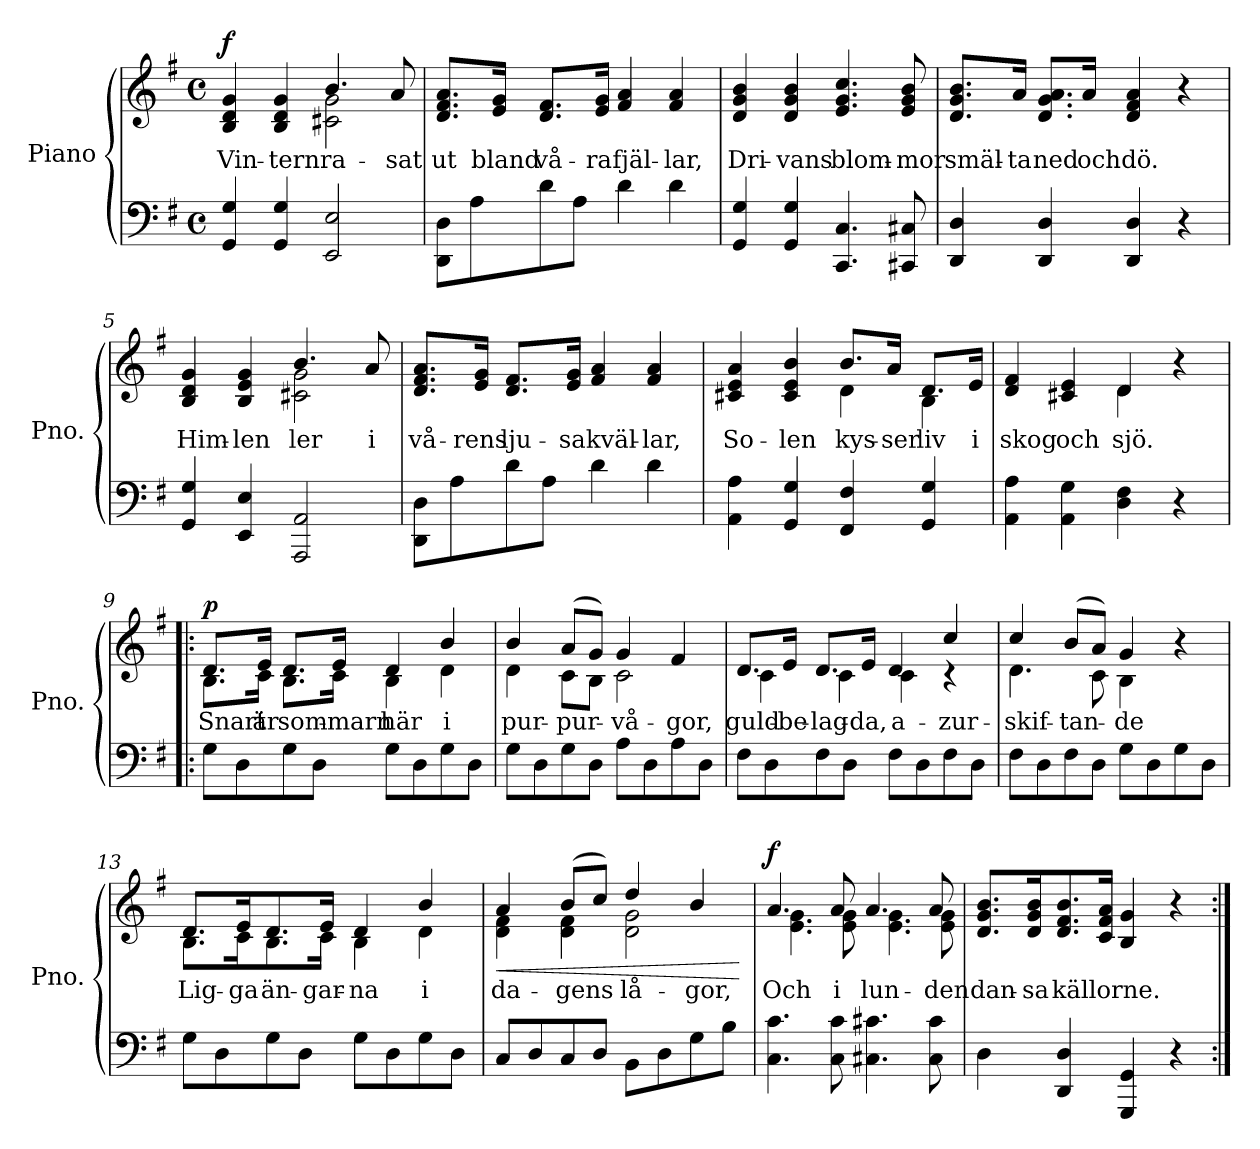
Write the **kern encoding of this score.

**kern	**kern	**text	**dynam
*part1	*part1	*part1	*part1
*staff2	*staff1	*staff1	*staff1/2
*I"Piano	*	*	*
*I'Pno.	*	*	*
*clefF4	*clefG2	*	*
*k[f#]	*k[f#]	*	*
*M4/4	*M4/4	*	*
*met(c)	*met(c)	*	*
=1	=1	=1	=1
!	!LO:TX:a:B:t=Marsch	!	!
!	!	!LO:LY:b	!LO:DY:a
*	*^	*	*
4GG/ 4G/	4B/ 4d/ 4g/	2ryy	Vin-	f
!	!	!	!LO:LY:b	!
4GG/ 4G/	4B/ 4d/ 4g/	.	-tern	.
!	!	!	!LO:LY:b	!
2EE/ 2E/	4.b/	2c#X\ 2g\	ra-	.
!	!	!	!LO:LY:b	!
.	8a/	.	-sat	.
*	*v	*v	*	*
=2	=2	=2	=2
!	!	!LO:LY:b	!
8DD\ 8D\L	8.d/ 8.f#/ 8.a/L	ut	.
8A\	.	.	.
!	!	!LO:LY:b	!
.	16e/ 16g/Jk	bland	.
!	!	!LO:LY:b	!
8d\	8.d/ 8.f#/L	vå-	.
8A\J	.	.	.
!	!	!LO:LY:b	!
.	16e/ 16g/Jk	-ra	.
!	!	!LO:LY:b	!
4d\	4f#/ 4a/	fjäl-	.
!	!	!LO:LY:b	!
4d\	4f#/ 4a/	-lar,	.
=3	=3	=3	=3
!	!	!LO:LY:b	!
4GG/ 4G/	4d/ 4g/ 4b/	Dri-	.
!	!	!LO:LY:b	!
4GG/ 4G/	4d/ 4g/ 4b/	-vans	.
!	!	!LO:LY:b	!
4.CC/ 4.C/	4.e/ 4.g/ 4.cc/	blom-	.
!	!	!LO:LY:b	!
8CC#X/ 8C#X/	8e/ 8g/ 8b/	-mor	.
=4	=4	=4	=4
!	!	!LO:LY:b	!
4DD/ 4D/	8.d/ 8.g/ 8.b/L	smäl-	.
!	!	!LO:LY:b	!
.	16a/Jk	-ta	.
!	!	!LO:LY:b	!
4DD/ 4D/	8.d/ 8.g/ 8.a/L	ned	.
!	!	!LO:LY:b	!
.	16a/Jk	och	.
!	!	!LO:LY:b	!
4DD/ 4D/	4d/ 4f#/ 4a/	dö.	.
4r	4r	.	.
!!LO:LB:g=z
=5	=5	=5	=5
!	!	!LO:LY:b	!
*	*^	*	*
4GG/ 4G/	4B/ 4d/ 4g/	2ryy	Him-	.
!	!	!	!LO:LY:b	!
4EE/ 4E/	4B/ 4e/ 4g/	.	-len	.
!	!	!	!LO:LY:b	!
2AAA/ 2AA/	4.b/	2c#X\ 2g\	ler	.
!	!	!	!LO:LY:b	!
.	8a/	.	i	.
*	*v	*v	*	*
=6	=6	=6	=6
!	!	!LO:LY:b	!
8DD\ 8D\L	8.d/ 8.f#/ 8.a/L	vå-	.
8A\	.	.	.
!	!	!LO:LY:b	!
.	16e/ 16g/Jk	-rens	.
!	!	!LO:LY:b	!
8d\	8.d/ 8.f#/L	lju-	.
8A\J	.	.	.
!	!	!LO:LY:b	!
.	16e/ 16g/Jk	-sa	.
!	!	!LO:LY:b	!
4d\	4f#/ 4a/	kväl-	.
!	!	!LO:LY:b	!
4d\	4f#/ 4a/	-lar,	.
=7	=7	=7	=7
!	!	!LO:LY:b	!
*	*^	*	*
4AA\ 4A\	4c#X/ 4e/ 4a/	2ryy	So-	.
!	!	!	!LO:LY:b	!
4GG/ 4G/	4c#/ 4e/ 4b/	.	-len	.
!	!	!	!LO:LY:b	!
4FF#/ 4F#/	8.b/L	4d\	kys-	.
!	!	!	!LO:LY:b	!
.	16a/Jk	.	-ser	.
!	!	!	!LO:LY:b	!
4GG/ 4G/	8.d/L	4B\	liv	.
!	!	!	!LO:LY:b	!
.	16e/Jk	.	i	.
=8	=8	=8	=8	=8
!	!	!	!LO:LY:b	!
4AA\ 4A\	4d/ 4f#/	2ryy	skog	.
!	!	!	!LO:LY:b	!
4AA\ 4G\	4c#X/ 4e/	.	och	.
!	!	!	!LO:LY:b	!
4D\ 4F#\	4d/	4d\	sjö.	.
4r	4r	4ryy	.	.
!!LO:LB:g=z	!!
=9!|:	=9!|:	=9!|:	=9!|:	=9!|:
!	!	!	!LO:LY:b	!LO:DY:a
8G\L	8.d/L	8.B\L	Snart	p
8D\	.	.	.	.
!	!	!	!LO:LY:b	!
.	16e/Jk	16c\Jk	är	.
!	!	!	!LO:LY:b	!
8G\	8.d/L	8.B\L	som-	.
8D\J	.	.	.	.
!	!	!	!LO:LY:b	!
.	16e/Jk	16c\Jk	-marn	.
!	!	!	!LO:LY:b	!
8G\L	4d/	4B\	här	.
8D\	.	.	.	.
!	!	!	!LO:LY:b	!
8G\	4b/	4d\	i	.
8D\J	.	.	.	.
=10	=10	=10	=10	=10
!	!	!	!LO:LY:b	!
8G\L	4b/	4d\	pur-	.
8D\	.	.	.	.
!	!	!	!LO:LY:b	!
8G\	(>8a/L	8c\L	-pur-	.
8D\J	8g/J)	8B\J	.	.
!	!	!	!LO:LY:b	!
8A\L	4g/	2c\	-vå-	.
8D\	.	.	.	.
!	!	!	!LO:LY:b	!
8A\	4f#/	.	-gor,	.
8D\J	.	.	.	.
=11	=11	=11	=11	=11
!	!	!	!LO:LY:b	!
8F#\L	8.d/L	4c\	guld-	.
8D\	.	.	.	.
!	!	!	!LO:LY:b	!
.	16e/Jk	.	-be-	.
!	!	!	!LO:LY:b	!
8F#\	8.d/L	4c\	-lag-	.
8D\J	.	.	.	.
!	!	!	!LO:LY:b	!
.	16e/Jk	.	-da,	.
!	!	!	!LO:LY:b	!
8F#\L	4d/	4c\	a-	.
8D\	.	.	.	.
!	!	!	!LO:LY:b	!
8F#\	4cc/	4r	-zur-	.
8D\J	.	.	.	.
=12	=12	=12	=12	=12
!	!	!	!LO:LY:b	!
8F#\L	4cc/	4.d\	-skif-	.
8D\	.	.	.	.
!	!	!	!LO:LY:b	!
8F#\	(>8b/L	.	-tan-	.
8D\J	8a/J)	8c\	.	.
!	!	!	!LO:LY:b	!
8G\L	4g/	4B\	-de	.
8D\	.	.	.	.
8G\	4r	4ryy	.	.
8D\J	.	.	.	.
!!LO:LB:g=z	!!
=13	=13	=13	=13	=13
!	!	!	!LO:LY:b	!
8G\L	8.d/L	8.B\L	Lig-	.
8D\	.	.	.	.
!	!	!	!LO:LY:b	!
.	16e/K	16c\K	-ga	.
!	!	!	!LO:LY:b	!
8G\	8.d/	8.B\	än-	.
8D\J	.	.	.	.
!	!	!	!LO:LY:b	!
.	16e/Jk	16c\Jk	-gar-	.
!	!	!	!LO:LY:b	!
8G\L	4d/	4B\	-na	.
8D\	.	.	.	.
!	!	!	!LO:LY:b	!
8G\	4b/	4d\	i	.
8D\J	.	.	.	.
=14	=14	=14	=14	=14
!	!	!	!LO:LY:b	!LO:HP:b
8C/L	4a/	4d\ 4f#\	da-	<
8D/	.	.	.	.
!	!	!	!LO:LY:b	!
8C/	(>8b/L	4d\ 4f#\	-gens	.
8D/J	8cc/J)	.	.	.
!	!	!	!LO:LY:b	!
8BB\L	4dd/	2d\ 2g\	lå-	.
8D\	.	.	.	.
!	!	!	!LO:LY:b	!
8G\	4b/	.	-gor,	.
8B\J	.	.	.	.
*	*v	*v	*	*
.	.	.	[
=15	=15	=15	=15
!	!	!LO:LY:b	!LO:DY:a
*	*^	*	*
4.C\ 4.c\	4.a/	4.e\ 4.g\	Och	f
!	!	!	!LO:LY:b	!
8C\ 8c\	8a/	8e\ 8g\	i	.
!	!	!	!LO:LY:b	!
4.C#X\ 4.c#X\	4.a/	4.e\ 4.g\	lun-	.
!	!	!	!LO:LY:b	!
8C#\ 8c#\	8a/	8e\ 8g\	-den	.
=16	=16	=16	=16	=16
!	!	!	!LO:LY:b	!
*	*v	*v	*	*
4D\	8.d/ 8.g/ 8.b/L	dan-	.
!	!	!LO:LY:b	!
.	16d/ 16g/ 16b/K	-sa	.
!	!	!LO:LY:b	!
4DD/ 4D/	8.d/ 8.f#/ 8.b/	källorne.	.
.	16c/ 16f#/ 16a/Jk	.	.
4GGG/ 4GG/	4B/ 4g/	.	.
4r	4r	.	.
=:|!	=:|!	=:|!	=:|!
*-	*-	*-	*-
